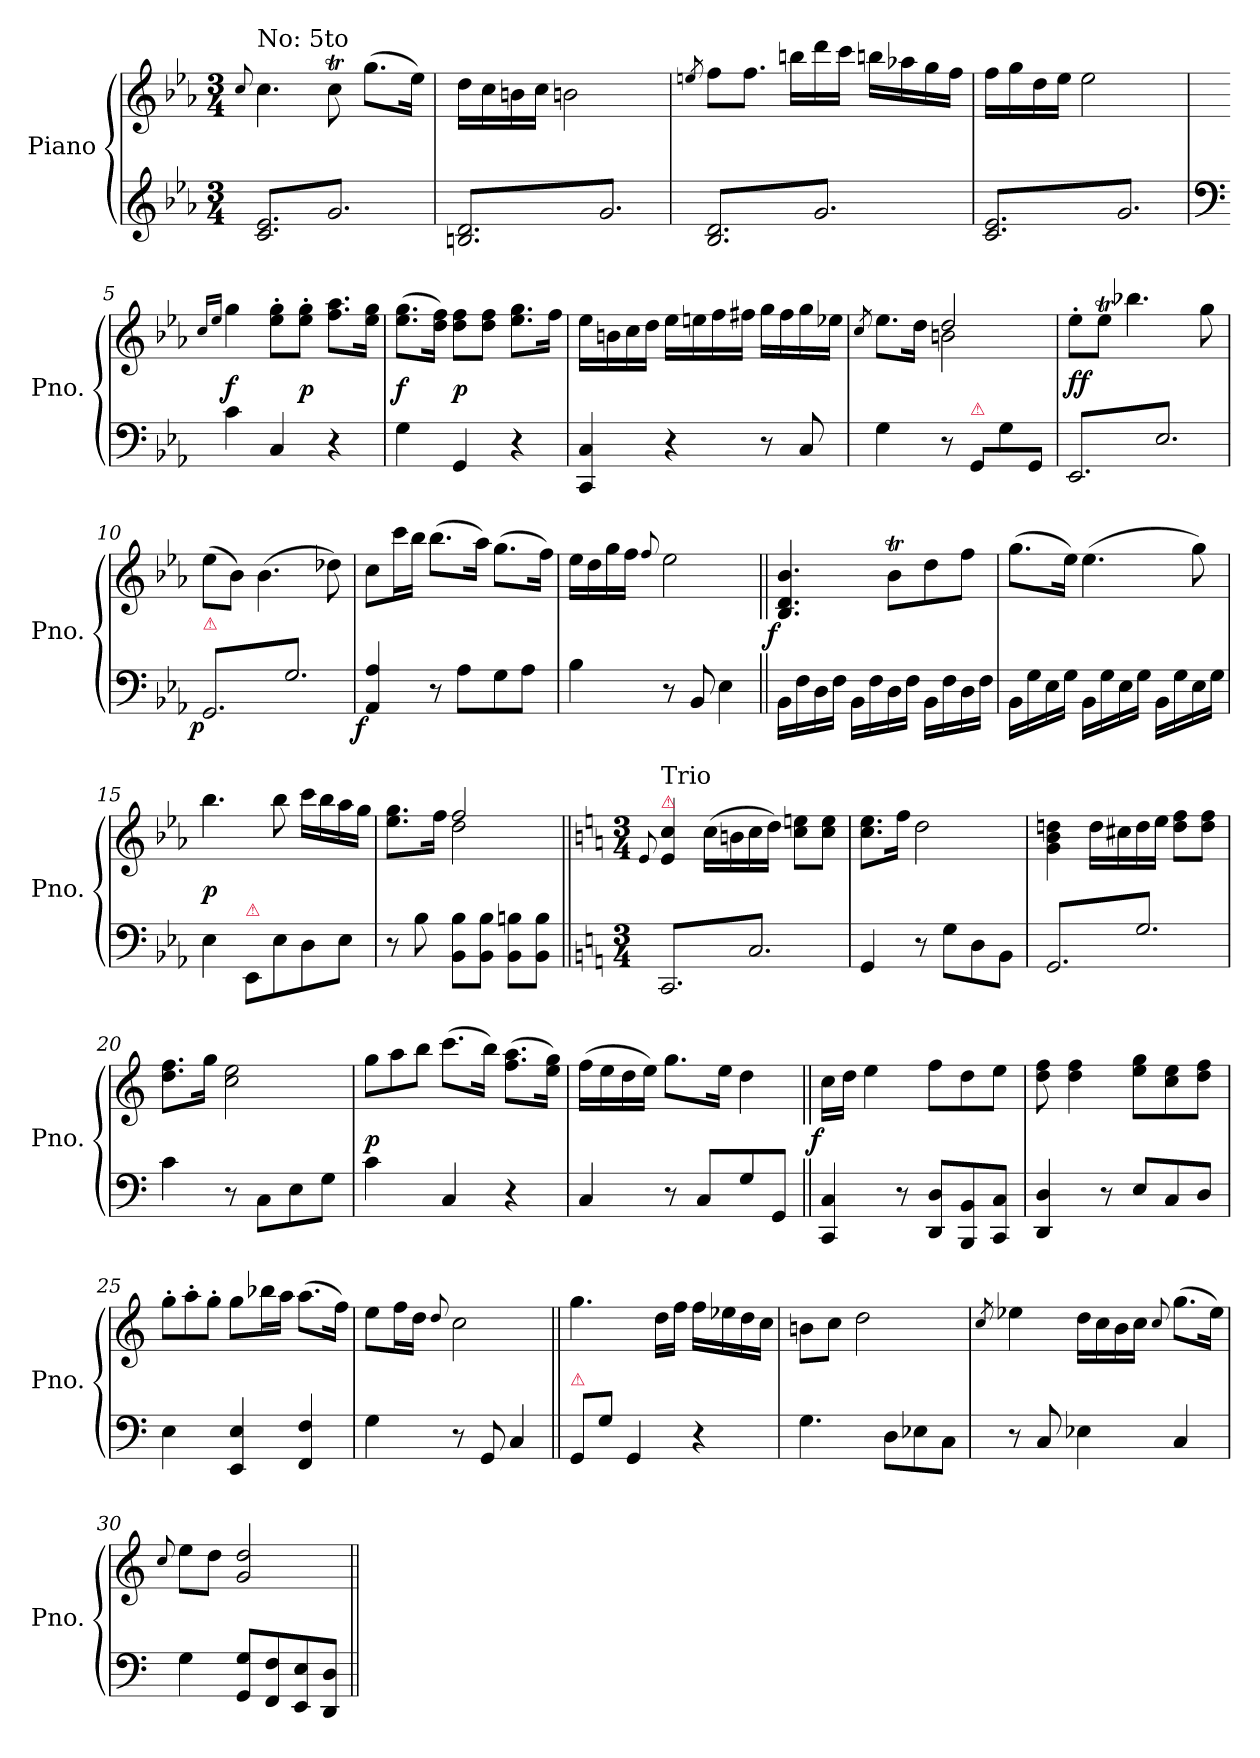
**kern	**kern	**dynam
*part1	*part1	*part1
*staff2	*staff1	*staff1/2
*I"Piano	*	*
*I'Pno.	*	*
*clefG2	*clefG2	*
*k[b-e-a-]	*k[b-e-a-]	*
*E-:	*E-:	*
*M3/4	*M3/4	*
=1	=1	=1
.	8qqcc/	.
!	!LO:TX:a:t=No&colon; 5to	!
!	!	!LO:DY:b=2
*tremolo	*	*
8c/ 8e-/L	4.cc\	p f
8g/	.	.
8c/ 8e-/	.	.
8g/	8ccT\	.
8c/ 8e-/	(8.gg\L	.
8g/J	.	.
.	16ee-\Jk)	.
=2	=2	=2
8Bn/ 8d/L	16dd\LL	.
.	16cc\	.
8g/	16bn\	.
.	16cc\JJ	.
8Bn/ 8d/	2bn\	.
8g/	.	.
8Bn/ 8d/	.	.
8g/J	.	.
=3	=3	=3
.	8qeen/	.
8B-/ 8d/L	8ff\L	.
8g/	8.ff\J	.
8B-/ 8d/	.	.
.	16bbn\LL	.
8g/	16ddd\	.
.	16ccc\JJ	.
8B-/ 8d/	16bbn\LL	.
.	16aa-X\	.
8g/J	16gg\	.
.	16ff\JJ	.
=4	=4	=4
8c/ 8e-/L	16ff\LL	.
.	16gg\	.
8g/	16dd\	.
.	16ee-\JJ	.
8c/ 8e-/	2ee-\	.
8g/	.	.
8c/ 8e-/	.	.
8g/J	.	.
*Xtremolo	*	*
=5	=5	=5
*clefF4	*	*
.	16qqcc/LL	.
.	16qqee-/JJ	.
4c\	4gg\	f
.	.	.
4C/	8ee-'\ 8gg'\L	.
.	8ee-'\ 8gg'\J	p
4r	8.ff\ 8.aa-\L	.
.	16ee-\ 16gg\Jk	.
=6	=6	=6
4G\	(8.ee-\ 8.gg\L	f
.	16dd\ 16ff\Jk)	.
4GG/	8dd\ 8ff\L	p
.	8dd\ 8ff\J	.
4r	8.ee-\ 8.gg\L	.
.	16ff\Jk	.
=7	=7	=7
4CC/ 4C/	16ee-\LL	.
.	16bn\	.
.	16cc\	.
.	16dd\JJ	.
4r	16ee-\LL	.
.	16een\	.
.	16ff\	.
.	16ff#X\JJ	.
8r	16gg\LL	.
.	16ff#\	.
8C/	16gg\	.
.	16ee-X\JJ	.
=8	=8	=8
.	8qcc/	.
*	*^	*
4G\	8.ee-\L	4ryy	.
.	16dd\Jk	.	.
8r	2dd/	2bn\	.
!LO:TX:a:color=crimson:t=⚠	!	!	!
8GG/L	.	.	.
8G\	.	.	.
8GG/J	.	.	.
*	*v	*v	*
=9	=9	=9
!LO:TX:a:color=crimson:t=⚠	!	!
*tremolo	*	*
8EE-/L	8ee-'\L	ff
8E-/	8ee-T\J	.
8EE-/	4.bb-X\	.
8E-/	.	.
8EE-/	.	.
8E-/J	8gg\	.
=10	=10	=10
!LO:TX:a:color=crimson:t=⚠	!	!
!	!	!LO:DY:b=2:rj
8GG/L	(8ee-\L	p
8G/	8b-\J)	.
8GG/	(4.b-\	.
8G/	.	.
8GG/	.	.
8G/J	8dd-X\)	.
*Xtremolo	*	*
=11	=11	=11
!	!	!LO:DY:b=2:rj
4AA-/ 4A-/	8cc\L	f
.	16ccc\L	.
.	16bb-\JJ	.
8r	(8.bb-\L	.
8A-\L	.	.
.	16aa-\Jk)	.
8G\	(8.gg\L	.
8A-\J	.	.
.	16ff\Jk)	.
=12	=12	=12
4B-\	16ee-\LL	.
.	16dd\	.
.	16gg\	.
.	16ff\JJ	.
.	8qqff/	.
8r	2ee-\	.
8BB-/	.	.
4E-\	.	.
=13||	=13||	=13||
!	!	!LO:DY:rj
16BB-\LL	4.B-/ 4.d/ 4.b-/	f
16F\	.	.
16D\	.	.
16F\JJ	.	.
16BB-\LL	.	.
16F\	.	.
16D\	8b-T\L	.
16F\JJ	.	.
16BB-\LL	8dd\	.
16F\	.	.
16D\	8ff\J	.
16F\JJ	.	.
=14	=14	=14
16BB-\LL	(8.gg\L	.
16G\	.	.
16E-\	.	.
16G\JJ	16ee-\Jk)	.
16BB-\LL	(4.ee-\	.
16G\	.	.
16E-\	.	.
16G\JJ	.	.
16BB-\LL	.	.
16G\	.	.
16E-\	8gg\)	.
16G\JJ	.	.
=15	=15	=15
4E-\	4.bb-\	p
!LO:TX:a:color=crimson:t=⚠	!	!
8EE-/L	.	.
8E-\	8bb-\	.
8D\	16ccc\LL	.
.	16bb-\	.
8E-\J	16aa-\	.
.	16gg\JJ	.
=16	=16	=16
*	*^	*
8r	8.ee-\ 8.gg\L	4ryy	.
8B-\	.	.	.
.	16ff\Jk	.	.
8BB-\ 8B-\L	2ff/	2dd\	.
8BB-\ 8B-\J	.	.	.
8BB-\ 8Bn\L	.	.	.
8BB-\ 8B\J	.	.	.
*	*v	*v	*
=17||	=17||	=17||
*k[]	*k[]	*
*C:	*C:	*
*M3/4	*M3/4	*
.	8qqe	.
!	!LO:TX:a:color=crimson:t=⚠	!
!	!LO:TX:a:t=Trio	!
!	!	!LO:DY:rj
*tremolo	*	*
8CC/L	4e/ 4cc/	f&colon;
8C/	.	.
8CC/	(16cc\LL	.
.	16bn\	.
8C/	16cc\	.
.	16dd\JJ)	.
8CC/	8cc\ 8een\L	.
8C/J	8cc\ 8ee\J	.
*Xtremolo	*	*
=18	=18	=18
4GG/	8.cc\ 8.ee\L	.
.	.	.
.	16ff\Jk	.
8r	2dd\	.
8G\L	.	.
8D\	.	.
8BB\J	.	.
=19	=19	=19
!LO:TX:a:color=crimson:t=⚠	!	!
*tremolo	*	*
8GG/L	4g\ 4b\ 4ddn\	.
8G/	.	.
8GG/	16dd\LL	.
.	16cc#X\	.
8G/	16dd\	.
.	16ee\JJ	.
8GG/	8dd\ 8ff\L	.
8G/J	8dd\ 8ff\J	.
*Xtremolo	*	*
=20	=20	=20
4c\	8.dd\ 8.ff\L	.
.	.	.
.	16gg\Jk	.
8r	2cc\ 2ee\	.
8C\L	.	.
8E\	.	.
8G\J	.	.
=21	=21	=21
*	*Xtuplet	*
4c\	12gg\L	p
.	12aa\	.
.	12bb\J	.
4C/	(8.ccc\L	.
.	16bb\Jk)	.
4r	(8.ff\ 8.aa\L	.
.	16ee\ 16gg\Jk)	.
=22	=22	=22
4C/	(16ff\LL	.
.	16ee\	.
.	16dd\	.
.	16ee\JJ)	.
8r	8.gg\L	.
8C/L	.	.
.	16ee\Jk	.
8G/	4dd\	.
8GG/J	.	.
=23||	=23||	=23||
!	!	!LO:DY:rj
4CC/ 4C/	16cc\LL	f
.	16dd\JJ	.
.	4ee\	.
8r	.	.
8DD/ 8D/L	8ff\L	.
8BBB/ 8BB/	8dd\	.
8CC/ 8C/J	8ee\J	.
=24	=24	=24
4DD/ 4D/	8dd\ 8ff\	.
.	4dd\ 4ff\	.
8r	.	.
8E/L	8ee\ 8gg\L	.
8C/	8cc\ 8ee\	.
8D/J	8dd\ 8ff\J	.
=25	=25	=25
4E\	12gg'\L	.
.	12aa'\	.
.	12gg'\J	.
4EE/ 4E/	8gg\L	.
.	16bb-X\L	.
.	16aa\JJ	.
4FF/ 4F/	(8.aa\L	.
.	16ff\Jk)	.
=26	=26	=26
4G\	8ee\L	.
.	16ff\L	.
.	16dd\JJ	.
.	8qqdd/	.
8r	2cc\	.
8GG/	.	.
4C/	.	.
=27||	=27||	=27||
!LO:TX:a:color=crimson:t=⚠	!	!
8GG/L	4.gg\	.
8G\J	.	.
4GG/	.	.
.	16dd\LL	.
.	16ff\JJ	.
4r	16ff\LL	.
.	16ee-X\	.
.	16dd\	.
.	16cc\JJ	.
=28	=28	=28
4.G\	8bn\L	.
.	8cc\J	.
.	2dd\	.
8D\L	.	.
8E-X\	.	.
8C\J	.	.
=29	=29	=29
.	8qcc/	.
8r	4ee-X\	.
8C/	.	.
4E-X\	16dd\LL	.
.	16cc\	.
.	16b\	.
.	16cc\JJ	.
.	8qqcc/	.
4C/	(8.gg\L	.
.	16ee-\Jk)	.
=30	=30	=30
.	8qqcc/	.
4G\	8ee\L	.
.	8dd\J	.
8GG/ 8G/L	2g/ 2dd/	.
8FF/ 8F/	.	.
8EE/ 8E/	.	.
8DD/ 8D/J	.	.
=||	=||	=||
*-	*-	*-
